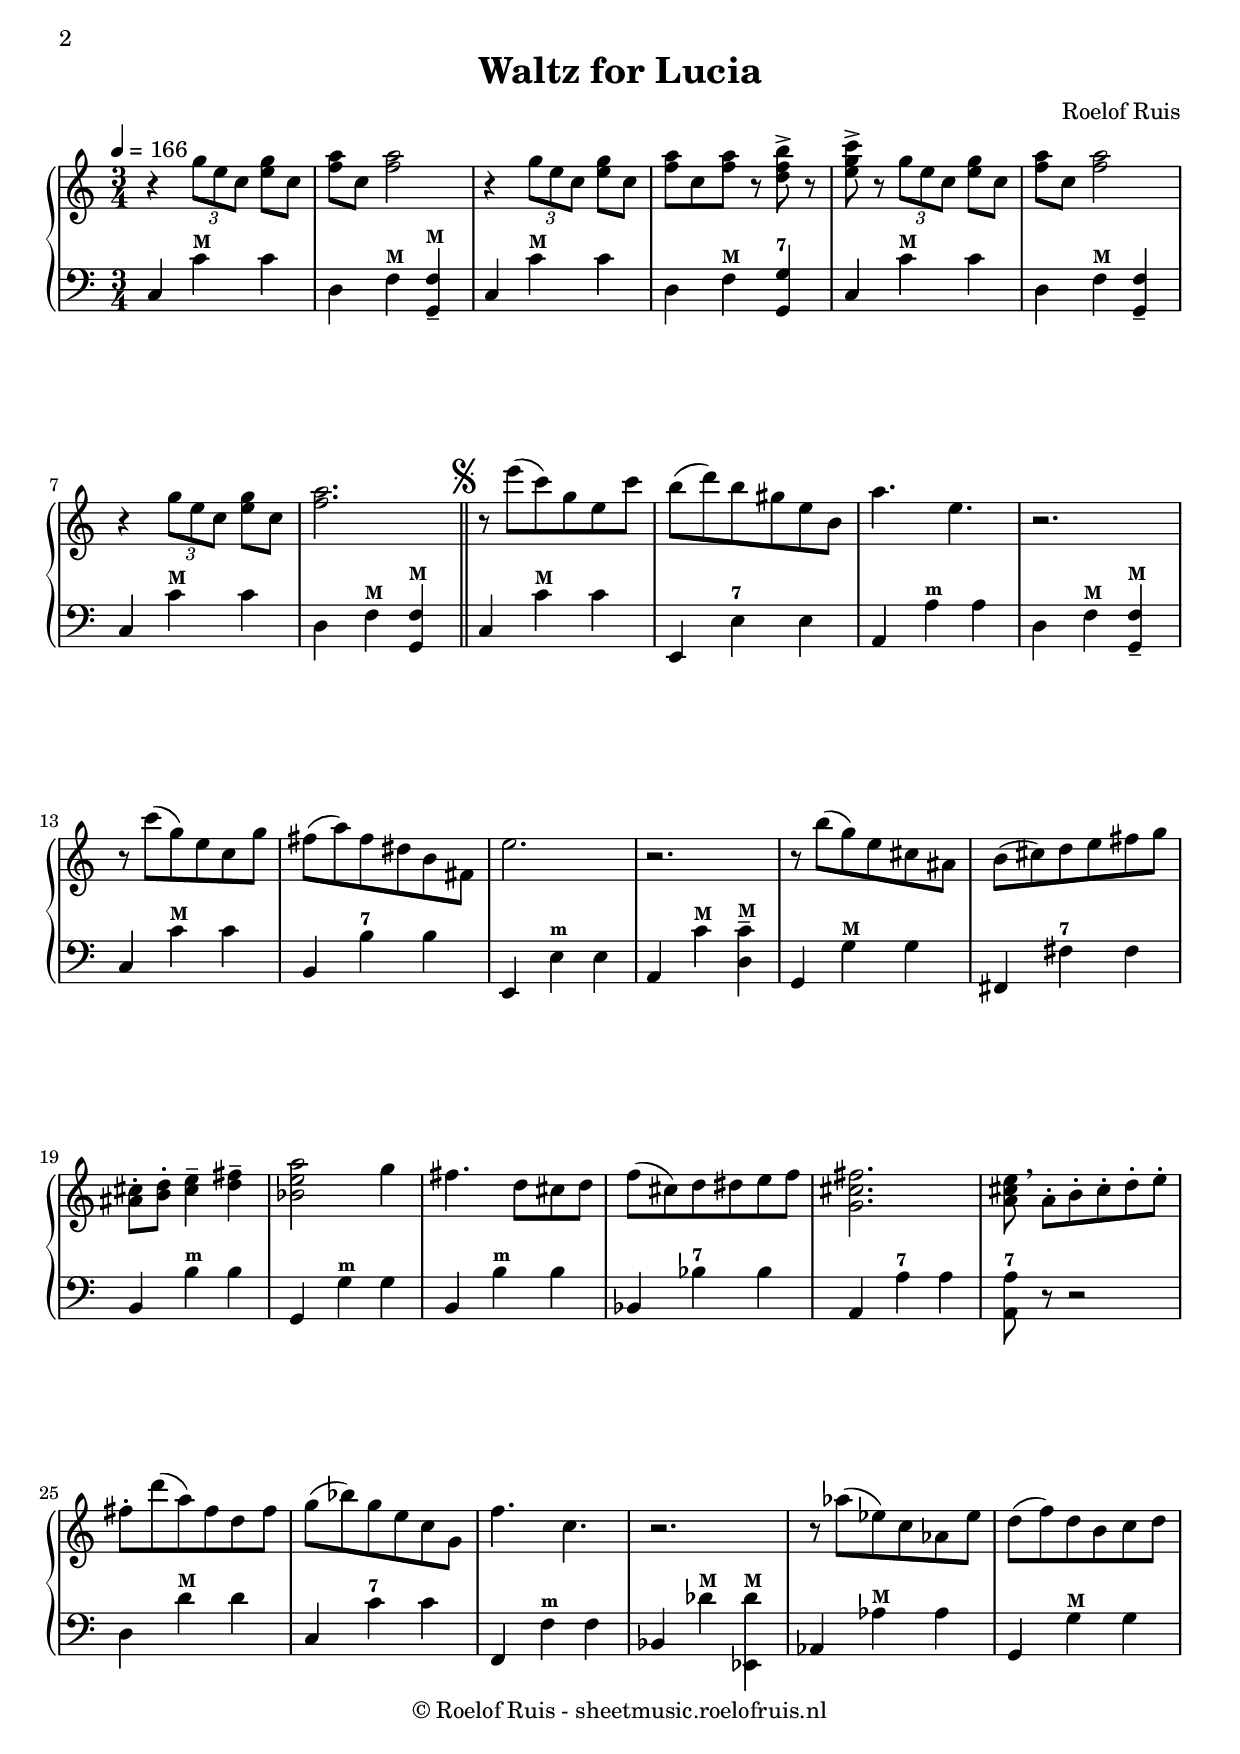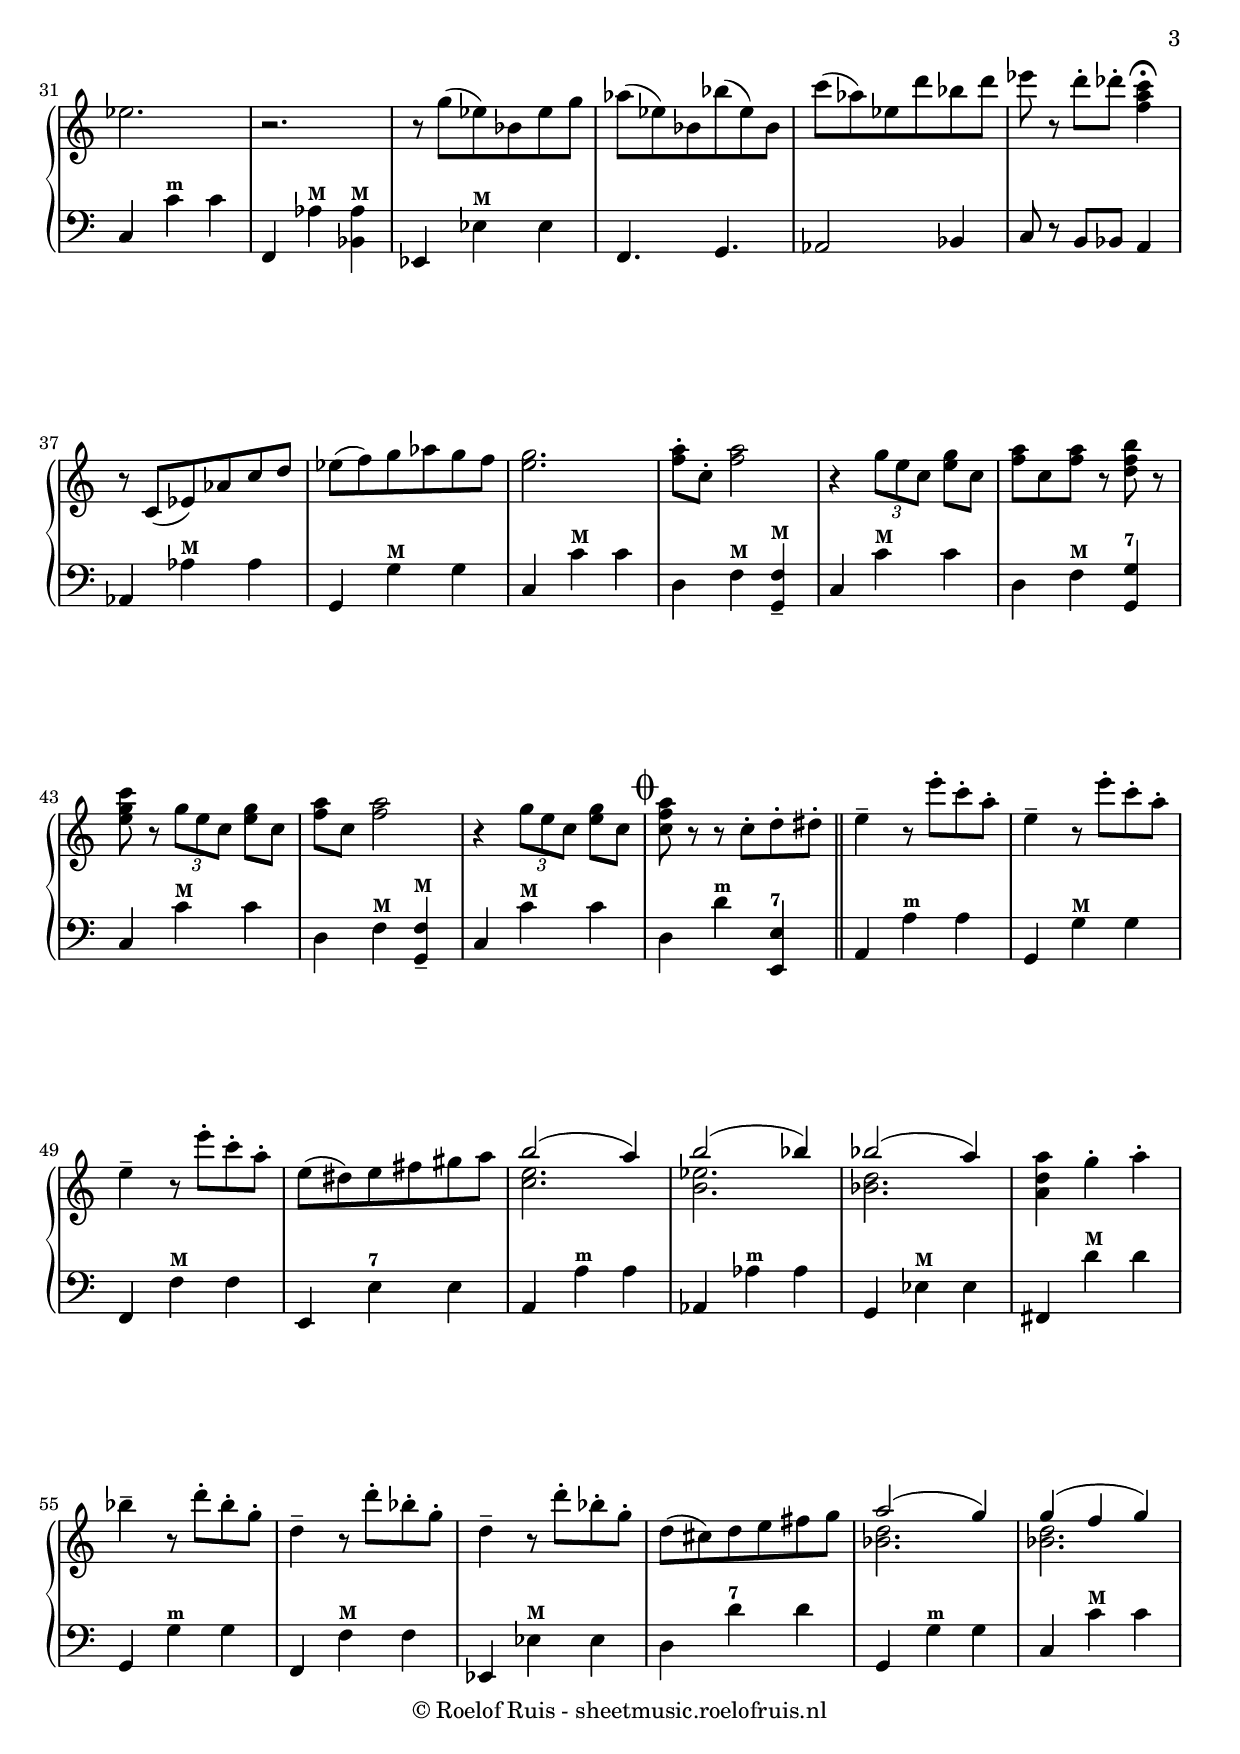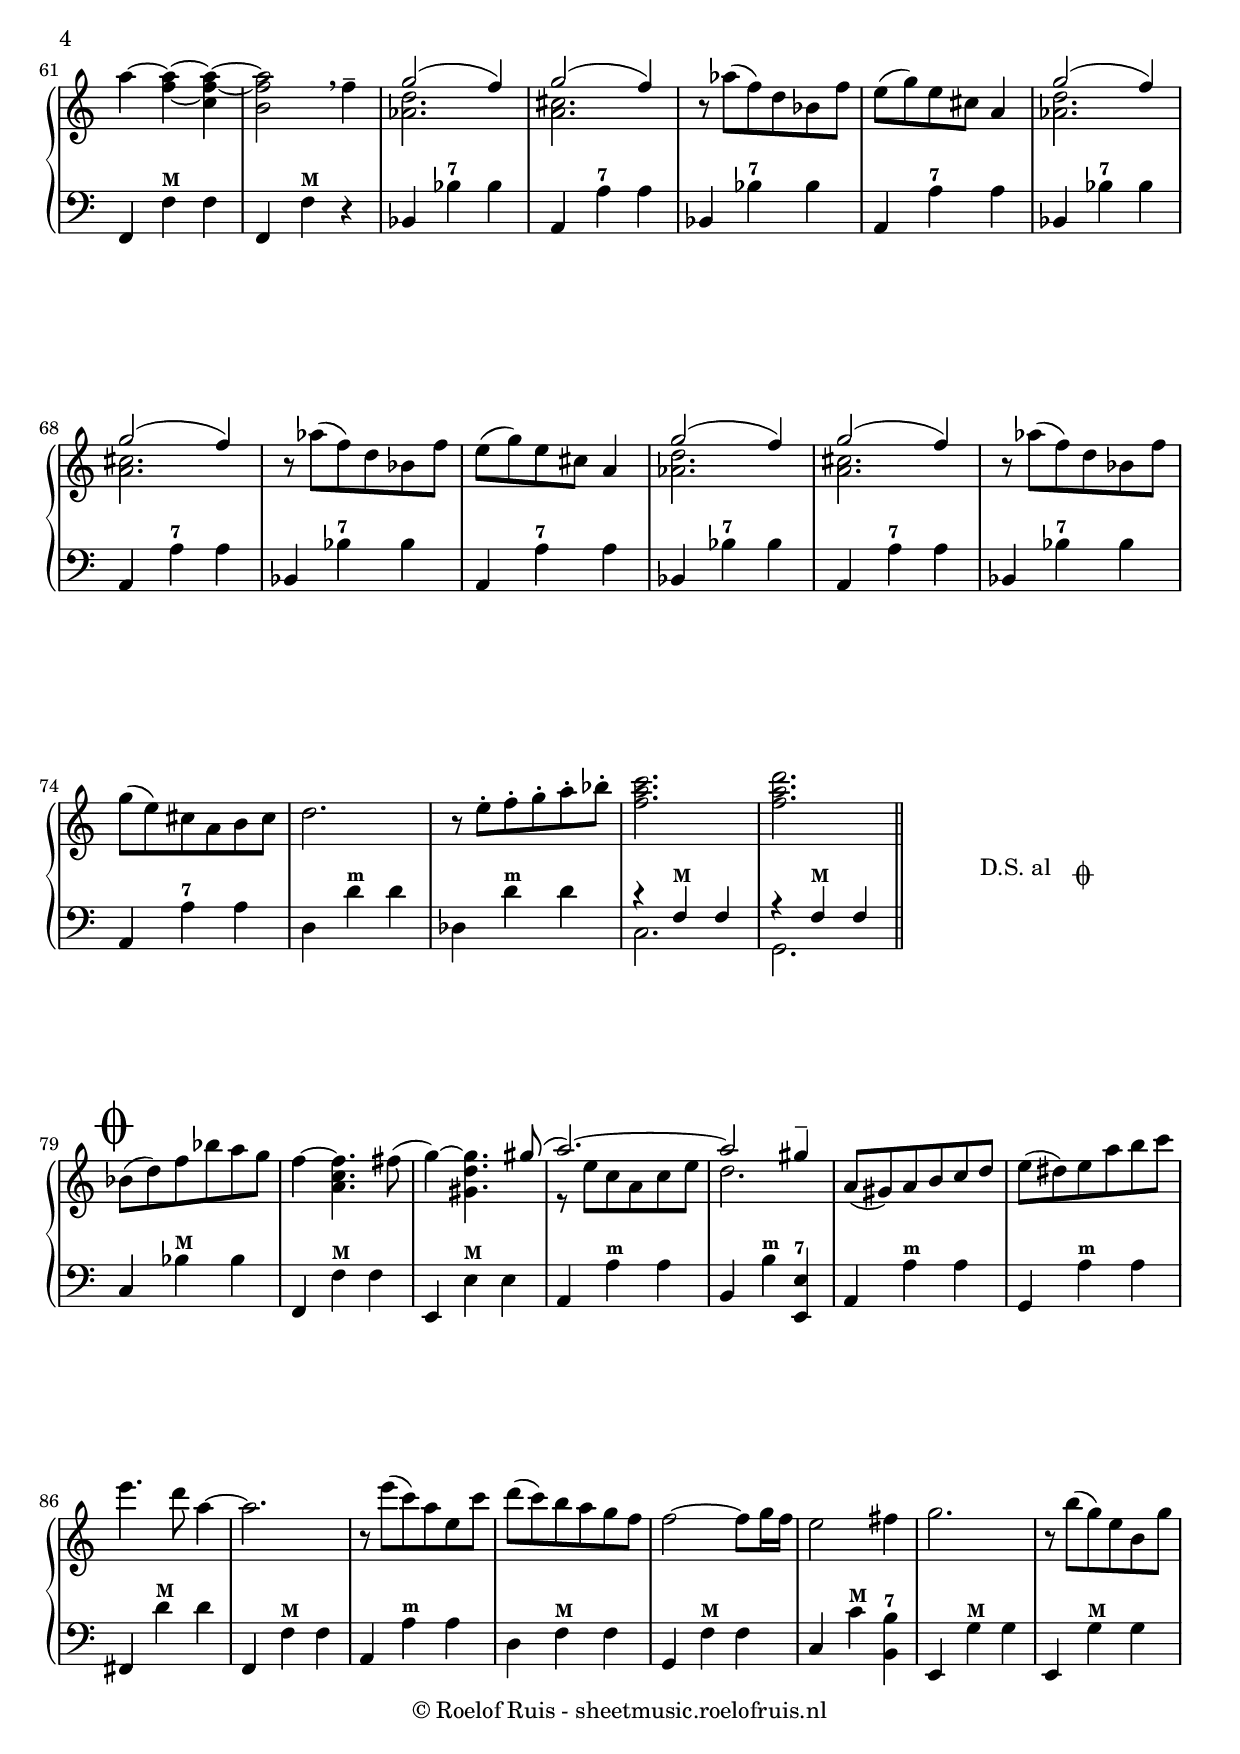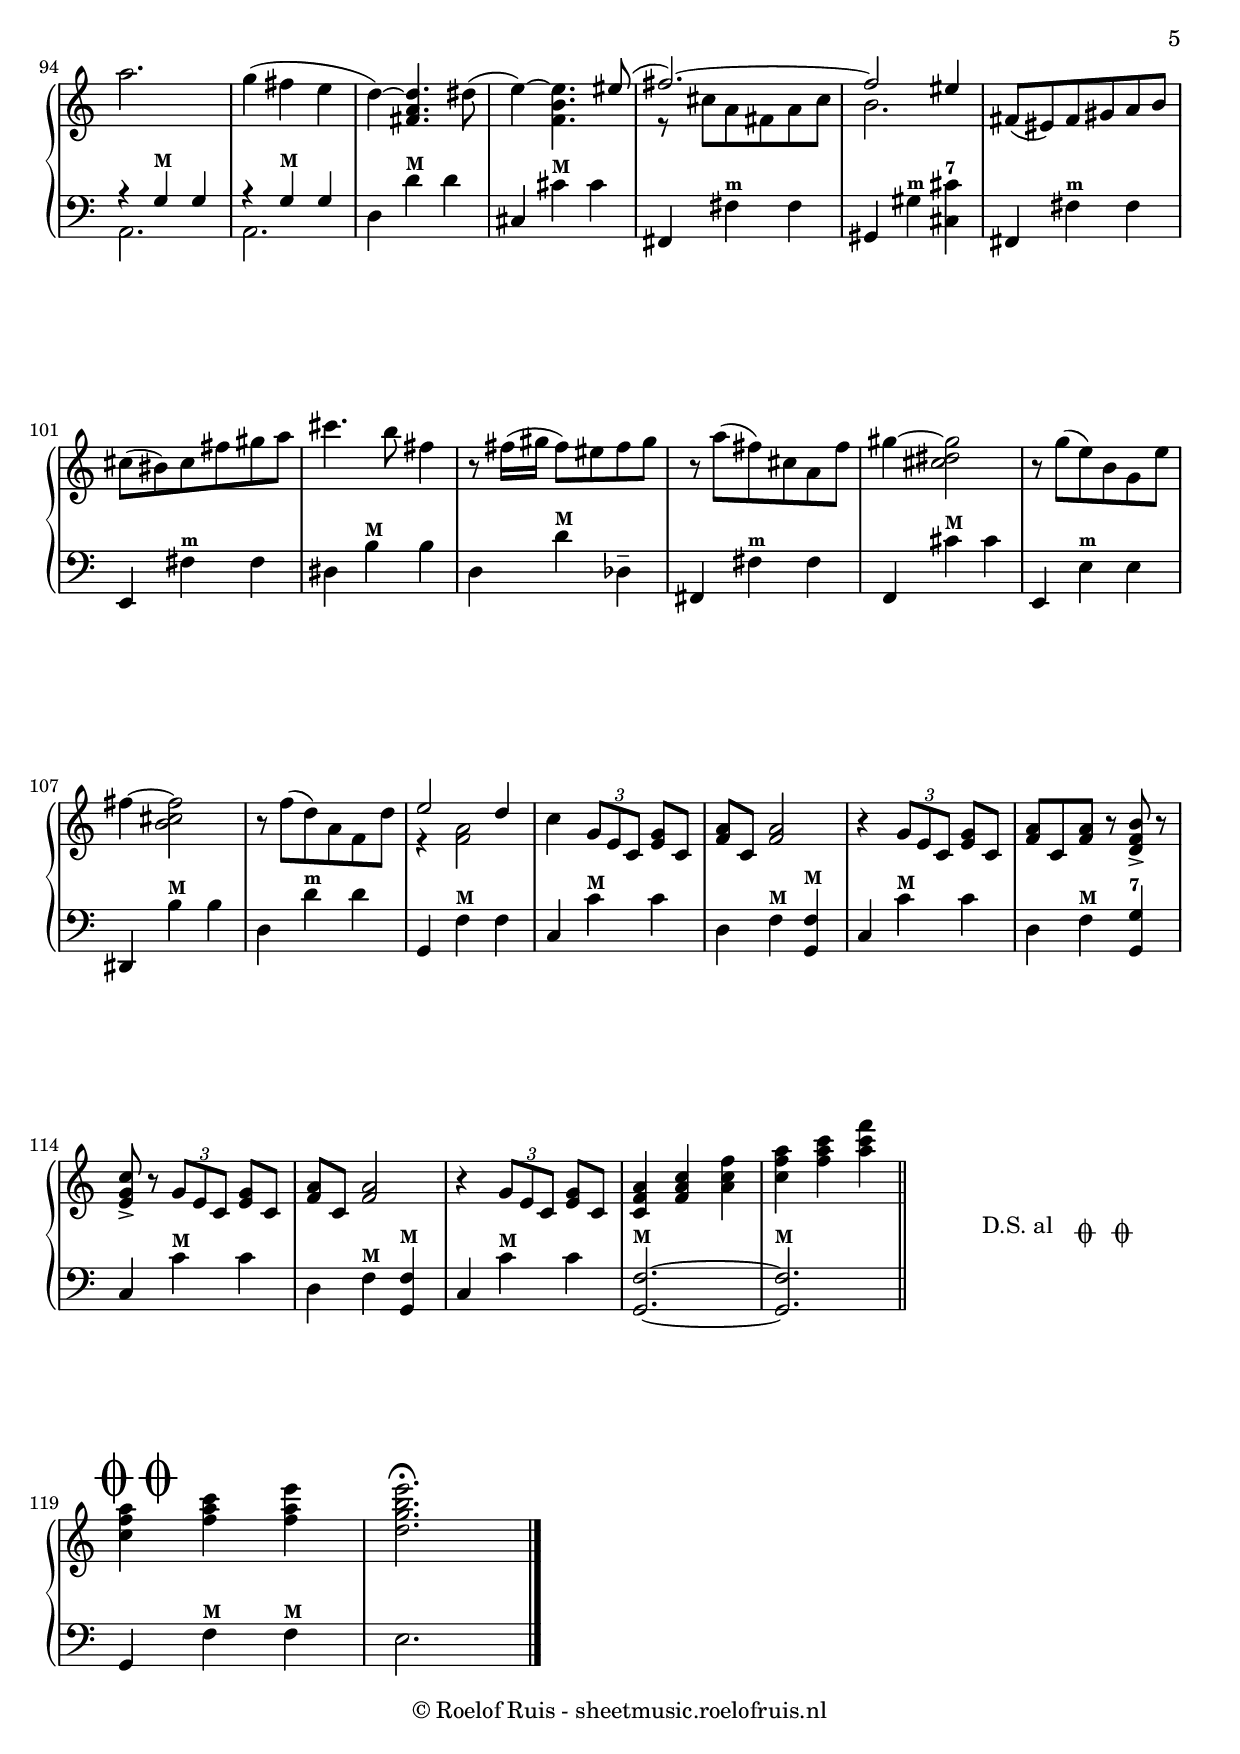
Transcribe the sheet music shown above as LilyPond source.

\version "2.20.0"

\version "2.20.0"

% ---- Bellows ----
out = ^\markup { \musicglyph #"accordion.pull" }
in = ^\markup { \musicglyph #"accordion.push" }

outsub = _\markup { \musicglyph #"accordion.pull" }
insub = _\markup { \musicglyph #"accordion.push" }

% ---- Basses ----
mj = ^\markup { \bold \magnify #0.8 { \roman M } }
mn = ^\markup { \bold \magnify #0.8 { \roman m } }
spt = ^\markup { \bold \magnify #0.8 { \roman 7 } }
vsp = ^\markup { \bold \magnify #0.8 { \roman v7 } }

bbass = _\markup {\box {\bold{BB}}}
sbass = _\markup {\box {\bold{SB}}}

% ---- Registers ----

eightva = \markup {\italic \translate #'(1.8 . 0) \raise #2 \magnify #0.8 {"8va"}}
loco    = \markup {\italic \translate #'(1.8 . 0) \raise #2 \magnify #0.8 {"loco"}}

dot = \markup {
  \musicglyph #"accordion.dot"
}

discant = \markup {
  \musicglyph #"accordion.discant"
}

regz = ^\markup {
  \whiteout
  \combine
  \discant
  \raise #0.5 \dot
}

regez = ^\markup {
  \whiteout
  \combine
  \discant
    \combine
    \raise #0.5 \dot
    \eightva
}

rega = ^\markup {
  \whiteout
  \combine
  \discant
  \raise #1.5 \dot
}

regzdba = ^\markup {
  \whiteout
  \combine
  \discant
  \combine
    \raise #0.5 \dot
    \combine
      \raise #1.5 \dot
      \translate #'(-1 . 0) \raise #1.5 \dot
}

regdbav = ^\markup {
  \whiteout
  \combine
  \discant
  \combine
    \raise #2.5 \dot
    \combine
      \raise #1.5 \dot
      \translate #'(-1 . 0) \raise #1.5 \dot
}

regav = ^\markup {
  \whiteout
  \combine
  \discant
  \combine
    \raise #2.5 \dot
    \raise #1.5 \dot
}

regdbaz = ^\markup {
  \whiteout
  \combine
  \discant
  \combine
    \raise #0.5 \dot
    \combine
      \raise #1.5 \dot
      \translate #'(-1 . 0) \raise #1.5 \dot
}

regdba = ^\markup {
  \whiteout
  \combine
  \discant
  \combine
    \raise #1.5 \dot
    \translate #'(-1 . 0) \raise #1.5 \dot
}

regza = ^\markup {
  \whiteout
  \combine
  \discant
  \combine
    \raise #0.5 \dot
    \raise #1.5 \dot
}

regeza = ^\markup {
  \whiteout
  \combine
  \discant
  \combine
    \raise #0.5 \dot
    \combine
      \raise #1.5 \dot
      \eightva
}

regzv = ^\markup {
  \whiteout
  \combine
  \discant
  \combine
    \raise #0.5 \dot
    \raise #2.5 \dot
}

regzav = ^\markup {
  \whiteout
  \combine
  \discant
  \combine
    \raise #2.5 \dot
    \combine
      \raise #1.5 \dot
      \raise #0.5 \dot
}

regezv = ^\markup {
  \whiteout
  \combine
  \discant
  \combine
    \raise #0.5 \dot
    \combine
      \raise #2.5 \dot
      \eightva
}

regzacv = ^\markup {
  \whiteout
  \combine
  \discant
  \combine
    \raise #2.5 \dot
    \combine
      \translate #'(-1 . 0) \raise #1.5 \dot
      \raise #0.5 \dot
}

regzacvl = ^\markup {
  \whiteout
  \combine
  \discant
  \combine
    \raise #2.5 \dot
    \combine
      \translate #'(-1 . 0) \raise #1.5 \dot
      \combine
        \raise # 0.5 \dot
        \loco
}

regzdbav = ^\markup {
  \whiteout
  \combine
  \discant
  \combine
    \raise #2.5 \dot
    \combine
      \raise #1.5 \dot
      \combine
      \translate #'(-1 . 0) \raise #1.5 \dot
      \raise #0.5 \dot
}









% ---- Other functionality ----

simile = \markup "simile"
subp = _\markup{ \italic sub \dynamic p }

\version "2.20.0"

swing = \mark \markup {
  \fontsize #-2
  \line \general-align #Y #DOWN { \score { 
  \new Staff \with {
    fontSize = #-2
    \override StaffSymbol #'line-count = #0 
    \override VerticalAxisGroup #'Y-extent = #'(0 . 0)
  }
  \relative { 
    \stemUp 
    \override Score.SpacingSpanner 
      #'common-shortest-duration = #(ly:make-moment 3 16) 
    \override Beam #'positions = #'(2.5 . 2.5)
    b'8[ b8] 
  }
  \layout {
    ragged-right= ##t
    indent = 0
    \context { 
    \Staff \remove "Clef_engraver" 
    \remove "Time_signature_engraver" }
  }} " ="
  \score { \new Staff \with {
    fontSize = #-2
    \override StaffSymbol #'line-count = #0 
    \override VerticalAxisGroup #'Y-extent = #'(0 . 0)
  }
  \relative { 
    \stemUp 
    \override Score.SpacingSpanner 
      #'common-shortest-duration = #(ly:make-moment 3 16)
    \override Beam #'positions = #'(2.5 . 2.5)
    \times 2/3 { b'4 b8 } 
  }
  \layout {
    ragged-right= ##t
    indent = 0
    \context { 
      \Staff 
      \remove "Clef_engraver" 
      \remove "Time_signature_engraver" }
    }}
  }
}


staffAccordionRight = \new Staff {
  \numericTimeSignature
  \key c \major
  \clef treble
  \tempo 4 = 166
  \time 3/4
  \relative c''' {
    r4 \times 2/3 {g8 e c} <e g>8 c |
    <f a>8 c <f a>2 |
    r4 \times 2/3 {g8 e c} <e g>8 c |
    <f a>8 c <f a> r <d f b>-> r |
    <e g c>-> r \times 2/3 {g8 e c} <e g>8 c |
    <f a>8 c <f a>2 |
    r4 \times 2/3 {g8 e c} <e g>8 c |
    <f a>2. |
    
    \once \override Score.RehearsalMark.font-size = #1
    \mark \markup { \musicglyph #"scripts.segno" }
    \bar "||"
    
    r8 e'( c) g e c' |
    b( d) b gis e b |
    a'4. e |
    r2. |
    r8 c'( g) e c g' |
    fis( a) fis dis b fis |
    e'2. |
    r2. |
    r8 b'( g) e cis ais |
    b( cis) d e fis g |
    <ais, cis>8-. <b d>-. <cis e>4-- <d fis>-- |
    <bes e a>2 g'4 |
    fis4. d8 cis d |
    f( cis) d dis e f |
    <fis cis g>2. |
    <e cis a>8 \breathe a,-. b-. cis-. d-. e-. |
    fis-. d'( a) fis d fis |
    g( bes) g e c g |
    f'4. c |
    r2. |
    r8 as'( es) c as es' |
    d( f) d b c d |
    es2. |
    r2. |
    r8 g( es) bes es g |
    as( es) bes bes'( es,) bes |
    c'( as) es d' bes d |
    es8 r d-. des-. <c a f>4\fermata |
    r8 c,,( es) as c d |
    es( f) g as g f |
    <e g>2. |
    
    <f a>8-. c-. <f a>2 |
    r4 \times 2/3 {g8 e c} <e g>8 c |
    <f a>8 c <f a> r <d f b> r |
    <e g c> r \times 2/3 {g8 e c} <e g>8 c |
    <f a>8 c <f a>2 |
    r4 \times 2/3 {g8 e c} <e g>8 c |
    \mark \markup { \musicglyph #"scripts.coda" }
    <c f a>8 r r c-. d-. dis-. |
    
    \bar "||"
    
    e4-- r8 e'-. c-. a-. |
    e4-- r8 e'-. c-. a-. |
    e4-- r8 e'-. c-. a-. |
    e( dis) e fis gis a |
    << {b2( a4) | b2( bes4) | bes2( a4)} \\ {<e c>2. | <es b>2. | <d bes>2. |} >>
    <a' d, a>4 g-. a-. |
    bes4-- r8 d-. bes-. g-. |
    d4-- r8 d'-. bes-. g-. |
    d4-- r8 d'-. bes-. g-. |
    d8( cis) d e fis g |
    << { a2( g4) | g( f g) } \\ { <bes, d>2. | <bes d>2. | } >>
    a'4~ <a~ f~> <a~ f~ c> |
    <a f b,>2 \breathe f4-- |
    << { g2( f4) | g2( f4) } \\ { <as, d>2. | <a cis>2. } >>
    r8 as'( f) d bes f' |
    e( g) e cis a4 |
    << { g'2( f4) | g2( f4) } \\ { <as, d>2. | <a cis>2. } >>
    r8 as'( f) d bes f' |
    e( g) e cis a4 |
    << { g'2( f4) | g2( f4) } \\ { <as, d>2. | <a cis>2. } >>
    r8 as'( f) d bes f' |
    g( e) cis a b cis |
    d2. |
    r8 e-. f-. g-. a-. bes-. |
    <c a f>2. |
    <d a f>2. |
    
    \bar "||"
    
    \cadenzaOn
      \stopStaff
        \repeat unfold 1 {
          s1
          \bar ""
        }
        \once \override TextScript.extra-offset = #'( 0 . -3.0 )
        \once \override TextScript.word-space = #1.5
        <>_\markup { "D.S. al " \musicglyph #"scripts.coda" }

        \repeat unfold 3 {
          s1
          \bar ""
        }
     \startStaff
   \cadenzaOff
   
   \break
   \once \override Score.RehearsalMark.font-size = #5
   \mark \markup { \musicglyph #"scripts.coda" }
   
   bes,8( d) f bes a g |
   f4~ <f c a>4. fis8( |
   g4)~ <g d gis,>4. << { gis8( } \\ { s8 } >> |
   << {a2.)~ | a2 gis4-- | } \\ { r8 e c a c e | d2. | } >>
   a8( gis) a b c d |
   e( dis) e a b c |
   e4. d8 a4~ |
   a2. |
   r8 e'( c) a e c' |
   d( c) b a g f |
   f2~ f8 g16 f |
   e2 fis4 |
   g2. |
   r8 b( g) e b g' |
   a2. |
   g4( fis e |
   
   d4)~ <d a fis>4. dis8( |
   e4)~ <e b f>4. << { eis8( } \\ { s8 } >> |
   << { fis2.)~ | fis2 eis4 | } \\ { r8 cis a fis a cis | b2. | } >>
   fis8( eis) fis gis a b |
   cis( bis) cis fis gis a |
   cis4. b8 fis4 |
   r8 fis16( gis fis8) eis fis gis |
   r8 a8( fis) cis a fis' |
   gis4~ <gis dis cis>2 |
   r8 g( e) b g e' |
   fis4~ <fis cis b>2 |
   r8 f( d) a f d' |
   << { e2 d4 } \\ { r4 <a f>2 } >> |
   c4 \times 2/3 {g8 e c} <g' e>8 c, | <a' f>8 c, <a' f>2
   r4 \times 2/3 {g8 e c} <g' e>8 c, | <f a>8 c <f a> r <d f b>-> r
   <e g c>8-> r8 \times 2/3 {g8 e c} <g' e>8 c, |
   <a' f>8 c, <a' f>2 |  r4 \times 2/3 {g8 e c} <g' e>8 c,
   <c f a>4 <f a c> <a c f> |
   <c f a>4 <f a c> <a c f> |
   
   \bar "||"
    
    \cadenzaOn
      \stopStaff
        \repeat unfold 1 {
          s1
          \bar ""
        }
        \once \override TextScript.extra-offset = #'( 0 . -3.0 )
        \once \override TextScript.word-space = #1.5
        <>_\markup { "D.S. al " \musicglyph #"scripts.coda" \musicglyph #"scripts.coda" }

        \repeat unfold 3 {
          s1
          \bar ""
        }
     \startStaff
   \cadenzaOff
   
   \break
   \once \override Score.RehearsalMark.font-size = #5
   \mark \markup { \musicglyph #"scripts.coda" \musicglyph #"scripts.coda" }
   
   <c, f a>4 <f a c> <f a e'> |
   <d g b e>2.\fermata |
   \bar "|."
   \stopStaff
   s2. |
   s2. |
   s2. |
   
  }
}

staffAccordionLeft = \new Staff {
  \numericTimeSignature
  \key c \major
  \clef bass
  \time 3/4
    c4 c'\mj c' |
    d f\mj <g, f>\mj-- |
    c4 c'\mj c' |
    d f\mj <g, g>\spt |
    c4 c'\mj c' |
    d f\mj <g, f>-- |
    c4 c'\mj c' |
    d f\mj <g, f>\mj |
    
    \bar "||"
    
    c c'\mj c' |
    e, e\spt e |
    a, a\mn a |
    d f\mj <g, f>\mj-- |
    c c'\mj c' |
    b, b\spt b |
    e, e\mn e |
    a, c'\mj <d c'>\mj-- |
    g, g\mj g |
    fis, fis\spt fis |
    b, b\mn b |
    g, g\mn g |
    b, b\mn b |
    bes, bes\spt bes |
    a, a\spt a |
    <a, a>8\spt r r2 |
    d4 d'\mj d' |
    c c'\spt c' |
    f, f\mn f |
    bes, des'\mj <es, des'>\mj |
    as, as\mj as |
    g, g\mj g |
    c c'\mn c' |
    f, as\mj <bes, as>\mj |
    es, es\mj es |
    f,4. g, |
    as,2 bes,4 |
    c8 r b, bes, a,4 | 
    as, as\mj as |
    g, g\mj g |
    c c'\mj c'
    d f\mj <g, f>\mj-- |
    c4 c'\mj c' |
    d f\mj <g, g>\spt |
    c4 c'\mj c' |
    d f\mj <g, f>\mj-- |
    c4 c'\mj c' |
    d d'\mn <e, e>\spt |
    a, a\mn a |
    g, g\mj g |
    f, f\mj f |
    e, e\spt e |
    a, a\mn a |
    as, as\mn as |
    g, es\mj es |
    fis, d'\mj d' |
    g, g\mn g |
    f, f\mj f |
    es, es\mj es |
    d d'\spt d' |
    g, g\mn g |
    c c'\mj c' |
    f, f\mj f |
    f, f\mj r4 |
    bes, bes\spt bes |
    a, a\spt a |
    bes, bes\spt bes |
    a, a\spt a |
    bes, bes\spt bes |
    a, a\spt a |
    bes, bes\spt bes |
    a, a\spt a |
    bes, bes\spt bes |
    a, a\spt a |
    bes, bes\spt bes |
    a, a\spt a |
    d d'\mn d' |
    des d'\mn d' |
    << { r4 f\mj f } \\ { c2. } >> |
    << { r4 f\mj f } \\ { g,2. } >> |
    
    \cadenzaOn
      \stopStaff
        \repeat unfold 4 {
          s1
          \bar ""
        }
     \startStaff
    \cadenzaOff
   
    \break
    
    c4 bes\mj bes |
    f, f\mj f |
    e, e\mj e |
    a, a\mn a |
    b, b\mn <e, e>\spt |
    a, a\mn a |
    g, a\mn a |
    fis, d'\mj d' |
    f, f\mj f |
    a, a\mn a |
    d f\mj f |
    g, f\mj f |
    c c'\mj <b, b>\spt |
    e, g\mj g |
    e, g\mj g |
    << { r4 g\mj g } \\ { a,2.} >> |
    << { r4 g\mj g } \\ { a,2.} >> |
    d4 d'\mj d' |
    cis cis'\mj cis' |
    fis, fis\mn fis |
    gis, gis\mn <cis cis'>\spt |
    fis, fis\mn fis |
    e, fis\mn fis |
    dis b\mj b |
    d d'\mj des-- |
    fis, fis\mn fis |
    f, cis'\mj cis' |
    e, e\mn e |
    dis, b\mj b |
    d d'\mn d' |
    g, f\mj f |
    c4 c'\mj c' |
    d f\mj <g, f>\mj |
    c4 c'\mj c' |
    d f\mj <g, g>\spt |
    c4 c'\mj c' |
    d f\mj <g, f>\mj |
    c4 c'\mj c' |
    <g,~ f~>2.\mj |
    <g, f>2.\mj |

    \cadenzaOn
      \stopStaff
        \repeat unfold 4 {
          s1
          \bar ""
        }
     \startStaff
    \cadenzaOff
    
    \break
    
    g,4 f\mj f\mj |
    e2. |
    \bar "|."
    \stopStaff
    s2. |
    s2. |
    s2. |
    s2. |
}

\book {
  
  \header {
    title = "Waltz for Lucia"
    composer = "Roelof Ruis"
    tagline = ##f
    instrumentName = "Accordion Solo"
    year = "2016"
    description = "
      An uptempo waltz with emphasis on quick harmonic progression.
      I wrote this mainly to get familiar with creating II - V - I progressions.
      It has the well known french musette form ABACA
    "
    info = "For standard bass - Difficulty: Medium"
    permission = "Licensed under the Creative Commons Attribution-NoDerivatives 4.0 International License."
    projecturl = "https://github.com/RoelofRuis/free-sheets"
    version = "January 2021"
  }

  \paper {
    max-systems-per-page = 5
    min-systems-per-page = 5
    indent = 0.0
    ragged-last-bottom = ##f
    print-all-headers = ##t
    
    bookTitleMarkup = \markup {
      \column {
        \vspace #3
        \fill-line { \fontsize #8 \fromproperty #'header:title }
        \vspace #2
        \fill-line { \fontsize #6 \italic \fromproperty #'header:composer }
        \vspace #.5
        \fill-line { \fontsize #2 \fromproperty #'header:year }
        \vspace #3
        \fill-line { \fontsize #4 \fromproperty #'header:instrumentName }
        \vspace #10
        \override #'(line-width . 55)
        \fontsize #1
        \justify-field #'header:description
        \vspace #1
        \fontsize #1
        \justify-field #'header:info
        \vspace #4
        \override #'(line-width . 55)
        \fontsize #1
        \justify-field #'header:permission
        \vspace #1
        \vspace #14
        \justify { \char ##x00A9 Roelof Ruis \concat { " - Version " \fromproperty #'header:version } }
        \typewriter { \fromproperty #'header:projecturl }
      }
    }
    
    oddFooterMarkup = \markup {
      \fill-line {
        \center-column {
          \on-the-fly #part-first-page ""
          \on-the-fly #not-first-page \line { \char ##x00A9 Roelof Ruis - sheetmusic.roelofruis.nl }
        }
      }
    }  
  }

  \score {
    \header {
      breakbefore = ##t
    }

    \new PianoStaff <<
      \staffAccordionRight
      \staffAccordionLeft
    >>
    \layout {}
    
    \midi {}
  }
}
